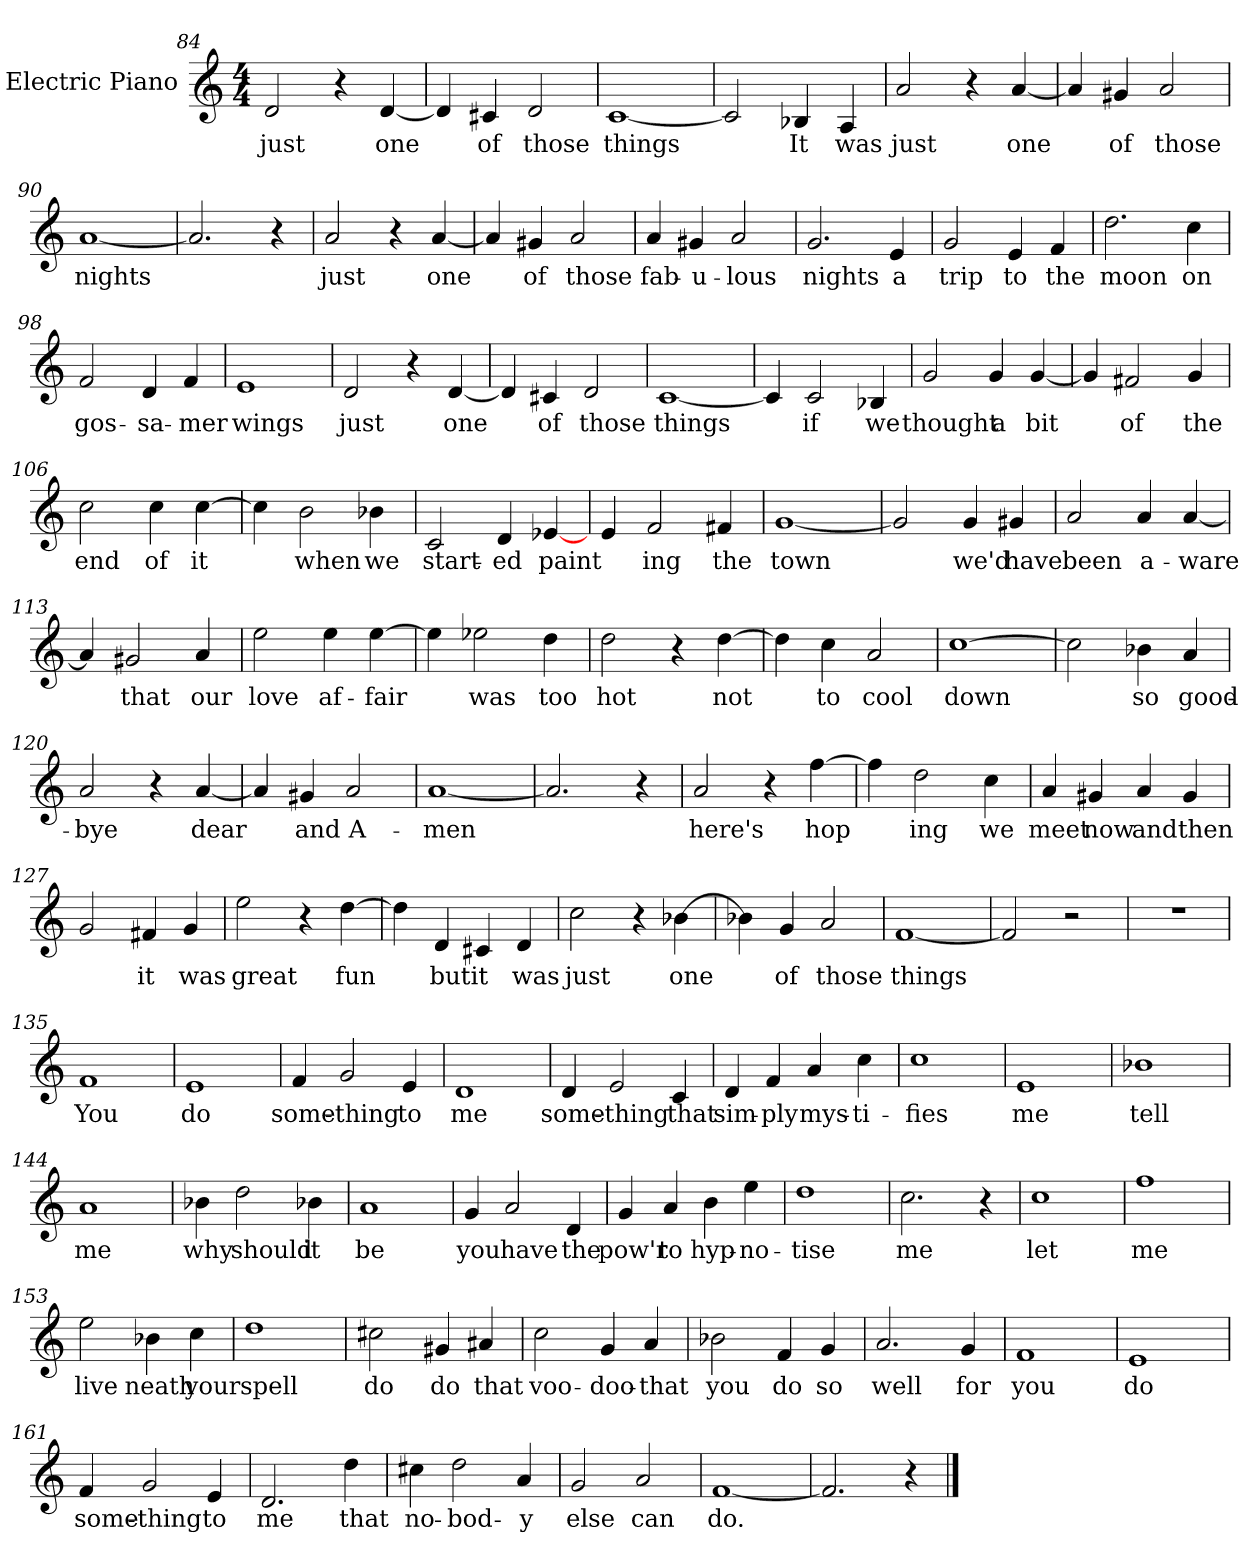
**kern	**text
*part1	*part1
*staff1	*staff1
*I"Electric Piano	*
*I'E.Pno	*
*clefG2	*
*k[]	*
*C:	*
*M4/4	*
=84	=84
2d/	just
4r	.
[4d/	one
!!LO:LB:g=z
=85	=85
4d/]	.
4c#X/	of
2d/	those
=86	=86
[1c	things
=87	=87
2c/]	.
4B-X/	It
4A/	was
=88	=88
2a/	just
4r	.
[4a/	one
=89	=89
4a/]	.
4g#X/	of
2a/	those
=90	=90
[1a	nights
=91	=91
2.a/]	.
4r	.
!!LO:LB:g=z
=92	=92
2a/	just
4r	.
[4a/	one
=93	=93
4a/]	.
4g#X/	of
2a/	those
=94	=94
4a/	fab-
4g#X/	-u-
2a/	-lous
=95	=95
2.g/	nights
4e/	a
=96	=96
2g/	trip
4e/	to
4f/	the
=97	=97
2.dd\	moon
4cc\	on
!!LO:LB:g=z
=98	=98
2f/	gos-
4d/	-sa-
4f/	-mer
=99	=99
1e	wings
=100	=100
2d/	just
4r	.
[4d/	one
=101	=101
4d/]	.
4c#X/	of
2d/	those
=102	=102
[1c	things
=103	=103
4c/]	.
2c/	if
4B-X/	we
=104	=104
2g/	thought
4g/	a
[4g/	bit
!!LO:LB:g=z
=105	=105
4g/]	.
2f#X/	of
4g/	the
=106	=106
2cc\	end
4cc\	of
[4cc\	it
=107	=107
4cc\]	.
2b\	when
4b-X\	we
=108	=108
2c/	start-
4d/	-ed
[4e-X/	paint
=109	=109
4e/	.
2f/	ing
4f#X/	the
=110	=110
[1g	town
!!LO:PB:g=z
=111	=111
2g/]	.
4g/	we'd
4g#X/	have
=112	=112
2a/	been
4a/	a-
[4a/	-ware
=113	=113
4a/]	.
2g#X/	that
4a/	our
=114	=114
2ee\	love
4ee\	af-
[4ee\	-fair
=115	=115
4ee\]	.
2ee-X\	was
4dd\	too
=116	=116
2dd\	hot
4r	.
[4dd\	not
!!LO:LB:g=z
=117	=117
4dd\]	.
4cc\	to
2a/	cool
=118	=118
[1cc	down
=119	=119
2cc\]	.
4b-X\	so
4a/	good-
=120	=120
2a/	-bye
4r	.
[4a/	dear
=121	=121
4a/]	.
4g#X/	and
2a/	A-
=122	=122
[1a	-men
=123	=123
2.a/]	.
4r	.
=124	=124
2a/	here's
4r	.
[4ff\	-hop
!!LO:LB:g=z
=125	=125
4ff\]	.
2dd\	ing
4cc\	we
=126	=126
4a/	meet
4g#X/	now
4a/	and
4g#/	then
=127	=127
2g/	.
4f#X/	it
4g/	was
=128	=128
2ee\	great
4r	.
[4dd\	fun
=129	=129
4dd\]	.
4d/	but
4c#X/	it
4d/	was
!!LO:LB:g=z
=130	=130
2cc\	just
4r	.
[4b-X\	one
=131	=131
4b-X\]	.
4g/	of
2a/	those
=132	=132
[1f	things
=133	=133
2f/]	.
2r	.
=134	=134
1r	.
=135	=135
1f	You
=136	=136
1e	do
=137	=137
4f/	some-
2g/	-thing
4e/	to
=138	=138
1d	me
!!LO:LB:g=z
=139	=139
4d/	some-
2e/	-thing
4c/	that
=140	=140
4d/	sim-
4f/	-ply
4a/	mys-
4cc\	-ti-
=141	=141
1cc	-fies
=142	=142
1e	me
=143	=143
1b-X	tell
=144	=144
1a	me
=145	=145
4b-X\	why
2dd\	should
4b-X\	it
=146	=146
1a	be
!!LO:LB:g=z
=147	=147
4g/	you
2a/	have
4d/	the
=148	=148
4g/	pow'r
4a/	to
4b\	hyp-
4ee\	-no-
=149	=149
1dd	-tise
=150	=150
2.cc\	me
4r	.
=151	=151
1cc	let
=152	=152
1ff	me
=153	=153
2ee\	live
4b-X\	neath
4cc\	your
=154	=154
1dd	spell
!!LO:LB:g=z
=155	=155
2cc#X\	do
4g#X/	do
4a#X/	that
=156	=156
2cc\	voo-
4g/	doo-
4a/	-that
=157	=157
2b-X\	you
4f/	do
4g/	so
=158	=158
2.a/	well
4g/	for
=159	=159
1f	you
=160	=160
1e	do
=161	=161
4f/	some-
2g/	-thing
4e/	to
!!LO:LB:g=z
=162	=162
2.d/	me
4dd\	that
=163	=163
4cc#X\	no-
2dd\	bod-
4a/	-y
=164	=164
2g/	else
2a/	can
=165	=165
[1f	do.
=166	=166
2.f/]	.
4r	.
==	==
*-	*-
